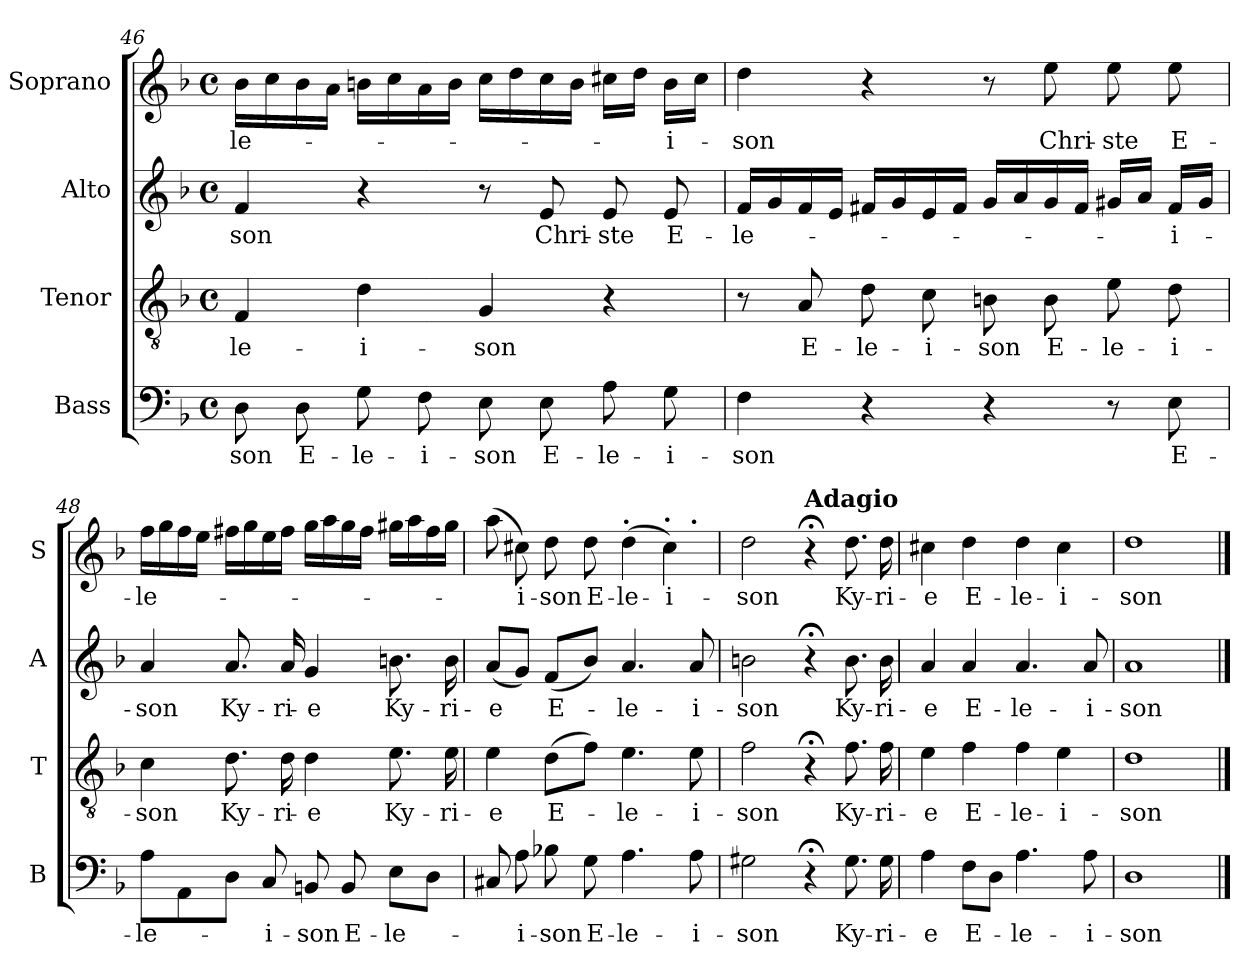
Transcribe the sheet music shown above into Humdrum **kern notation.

**kern	**text	**kern	**text	**kern	**text	**kern	**text
*part4	*part4	*part3	*part3	*part2	*part2	*part1	*part1
*staff4	*staff4	*staff3	*staff3	*staff2	*staff2	*staff1	*staff1
*I"Bass	*	*I"Tenor	*	*I"Alto	*	*I"Soprano	*
*I'B	*	*I'T	*	*I'A	*	*I'S	*
!!LO:PB:g=z
*clefF4	*	*clefGv2	*	*clefG2	*	*clefG2	*
*k[b-]	*	*k[b-]	*	*k[b-]	*	*k[b-]	*
*F:	*	*F:	*	*F:	*	*F:	*
*M4/4	*	*M4/4	*	*M4/4	*	*M4/4	*
*met(c)	*	*met(c)	*	*met(c)	*	*met(c)	*
=46	=46	=46	=46	=46	=46	=46	=46
!	!LO:LY:b	!	!LO:LY:b	!	!LO:LY:b	!	!LO:LY:b
8D\	-son	4F/	-le-	4f/	-son	16b-\LL	-le-
.	.	.	.	.	.	16cc\	.
!	!LO:LY:b	!	!	!	!	!	!
8D\	E-	.	.	.	.	16b-\	.
.	.	.	.	.	.	16a\JJ	.
!	!LO:LY:b	!	!LO:LY:b	!	!	!	!
8G\	-le-	4d\	-i-	4r	.	16bn\LL	.
.	.	.	.	.	.	16cc\	.
!	!LO:LY:b	!	!	!	!	!	!
8F\	-i-	.	.	.	.	16a\	.
.	.	.	.	.	.	16b\JJ	.
!	!LO:LY:b	!	!LO:LY:b	!	!	!	!
8E\	-son	4G/	-son	8r	.	16cc\LL	.
.	.	.	.	.	.	16dd\	.
!	!LO:LY:b	!	!	!	!LO:LY:b	!	!
8E\	E-	.	.	8e/	Chri-	16cc\	.
.	.	.	.	.	.	16b\JJ	.
!	!LO:LY:b	!	!	!	!LO:LY:b	!	!
8A\	-le-	4r	.	8e/	-ste	16cc#X\LL	.
.	.	.	.	.	.	16dd\JJ	.
!	!LO:LY:b	!	!	!	!LO:LY:b	!	!LO:LY:b
8G\	-i-	.	.	8e/	E-	16b\LL	-i-
.	.	.	.	.	.	16cc#\JJ	.
=47	=47	=47	=47	=47	=47	=47	=47
!	!LO:LY:b	!	!	!	!LO:LY:b	!	!LO:LY:b
4F\	-son	8r	.	16f/LL	-le-	4dd\	-son
.	.	.	.	16g/	.	.	.
!	!	!	!LO:LY:b	!	!	!	!
.	.	8A/	E-	16f/	.	.	.
.	.	.	.	16e/JJ	.	.	.
!	!	!	!LO:LY:b	!	!	!	!
4r	.	8d\	-le-	16f#X/LL	.	4r	.
.	.	.	.	16g/	.	.	.
!	!	!	!LO:LY:b	!	!	!	!
.	.	8c\	-i-	16e/	.	.	.
.	.	.	.	16f#/JJ	.	.	.
!	!	!	!LO:LY:b	!	!	!	!
4r	.	8Bn\	-son	16g/LL	.	8r	.
.	.	.	.	16a/	.	.	.
!	!	!	!LO:LY:b	!	!	!	!LO:LY:b
.	.	8B\	E-	16g/	.	8ee\	Chri-
.	.	.	.	16f#/JJ	.	.	.
!	!	!	!LO:LY:b	!	!	!	!LO:LY:b
8r	.	8e\	-le-	16g#X/LL	.	8ee\	-ste
.	.	.	.	16a/JJ	.	.	.
!	!LO:LY:b	!	!LO:LY:b	!	!LO:LY:b	!	!LO:LY:b
8E\	E-	8d\	-i-	16f#/LL	-i-	8ee\	E-
.	.	.	.	16g#/JJ	.	.	.
=48	=48	=48	=48	=48	=48	=48	=48
!	!LO:LY:b	!	!LO:LY:b	!	!LO:LY:b	!	!LO:LY:b
8A\L	-le-	4c\	-son	4a/	-son	16ff\LL	-le-
.	.	.	.	.	.	16gg\	.
8AA\	.	.	.	.	.	16ff\	.
.	.	.	.	.	.	16ee\JJ	.
!	!	!	!LO:LY:b	!	!LO:LY:b	!	!
8D\J	.	8.d\	Ky-	8.a/	Ky-	16ff#X\LL	.
.	.	.	.	.	.	16gg\	.
!	!LO:LY:b	!	!	!	!	!	!
8C/	-i-	.	.	.	.	16ee\	.
!	!	!	!LO:LY:b	!	!LO:LY:b	!	!
.	.	16d\	-ri-	16a/	-ri-	16ff#\JJ	.
!	!LO:LY:b	!	!LO:LY:b	!	!LO:LY:b	!	!
8BBn/	-son	4d\	-e	4g/	-e	16gg\LL	.
.	.	.	.	.	.	16aa\	.
!	!LO:LY:b	!	!	!	!	!	!
8BB/	E-	.	.	.	.	16gg\	.
.	.	.	.	.	.	16ff#\JJ	.
!	!LO:LY:b	!	!LO:LY:b	!	!LO:LY:b	!	!
8E\L	-le-	8.e\	Ky-	8.bn\	Ky-	16gg#X\LL	.
.	.	.	.	.	.	16aa\	.
8D\J	.	.	.	.	.	16ff#\	.
!	!	!	!LO:LY:b	!	!LO:LY:b	!	!
.	.	16e\	-ri-	16b\	-ri-	16gg#\JJ	.
!!LO:PB:g=z
=49	=49	=49	=49	=49	=49	=49	=49
!	!	!	!LO:LY:b	!	!LO:LY:b	!	!
*	*	*	*	*	*	*^	*
8C#X/	.	4e\	-e	(<8a/L	-e	(>8aa\	2..ryy	.
!	!LO:LY:b	!	!	!	!	!	!	!LO:LY:b
8A\	-i-	.	.	8g/J)	.	8cc#X\)	.	-i-
!	!LO:LY:b	!	!LO:LY:b	!	!LO:LY:b	!	!	!LO:LY:b
8B-X\	-son	(>8d\L	E-	(<8f/L	E-	8dd\	.	-son
!	!LO:LY:b	!	!	!	!	!	!	!LO:LY:b
8G\	E-	8f\J)	.	8b-/J)	.	8dd\	.	E-
!	!	!	!	!	!	!LO:TX:a:B:t=.	!	!
!	!LO:LY:b	!	!LO:LY:b	!	!LO:LY:b	!	!	!LO:LY:b
4.A\	-le-	4.e\	-le-	4.a/	-le-	(>4dd\	.	-le-
!	!	!	!	!	!	!LO:TX:a:B:t=.	!	!
!	!	!	!	!	!	!	!	!LO:LY:b
.	.	.	.	.	.	4cc#\)	.	-i-
!	!	!	!	!	!	!	!LO:TX:a:B:t=.	!
!	!LO:LY:b	!	!LO:LY:b	!	!LO:LY:b	!	!	!
8A\	-i-	8e\	-i-	8a/	-i-	.	8ryy	.
*	*	*	*	*	*	*v	*v	*
=50	=50	=50	=50	=50	=50	=50	=50
*	*	*	*	*	*	*MM40	*
*	*	*	*	*	*	*^	*
!	!LO:LY:b	!	!LO:LY:b	!	!LO:LY:b	!	!	!LO:LY:b
*	*	*	*	*	*	*v	*v	*
2G#X\	-son	2f\	-son	2bn\	-son	2dd\	-son
!	!	!	!	!	!	!LO:TX:a:B:t=Adagio	!
4r;<	.	4r;<	.	4r;<	.	4r;<	.
!	!LO:LY:b	!	!LO:LY:b	!	!LO:LY:b	!	!LO:LY:b
8.G#\	Ky-	8.f\	Ky-	8.b\	Ky-	8.dd\	Ky-
!	!LO:LY:b	!	!LO:LY:b	!	!LO:LY:b	!	!LO:LY:b
16G#\	-ri-	16f\	-ri-	16b\	-ri-	16dd\	-ri-
=51	=51	=51	=51	=51	=51	=51	=51
!	!LO:LY:b	!	!LO:LY:b	!	!LO:LY:b	!	!LO:LY:b
4A\	-e	4e\	-e	4a/	-e	4cc#X\	-e
!	!LO:LY:b	!	!LO:LY:b	!	!LO:LY:b	!	!LO:LY:b
8F\L	E-	4f\	E-	4a/	E-	4dd\	E-
8D\J	.	.	.	.	.	.	.
!	!LO:LY:b	!	!LO:LY:b	!	!LO:LY:b	!	!LO:LY:b
4.A\	-le-	4f\	-le-	4.a/	-le-	4dd\	-le-
!	!	!	!LO:LY:b	!	!	!	!LO:LY:b
.	.	4e\	-i-	.	.	4cc#\	-i-
!	!LO:LY:b	!	!	!	!LO:LY:b	!	!
8A\	-i-	.	.	8a/	-i-	.	.
=52	=52	=52	=52	=52	=52	=52	=52
*	*	*	*	*	*	*MM60	*
!	!LO:LY:b	!	!LO:LY:b	!	!LO:LY:b	!	!LO:LY:b
1D	-son	1d	-son	1a	-son	1dd	-son
==	==	==	==	==	==	==	==
*-	*-	*-	*-	*-	*-	*-	*-
